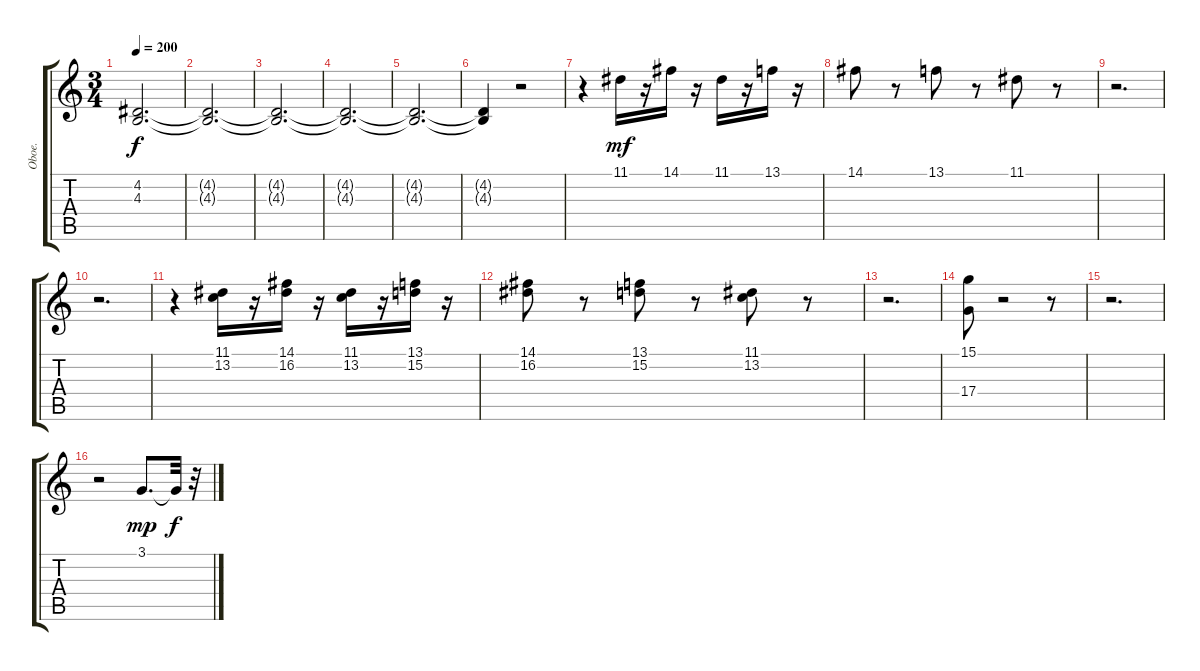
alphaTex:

\track ("Oboe." "Oboe.") {instrument oboe}
\staff {score tabs}
\tuning (E4 B3 G3 D3 A2 E2) {hide}
\ts (3 4)
\tempo 200
\clef g2
\ks c
(4.2{t} 4.3{t}).2{d dy f} |
(4.2{t} 4.3{t}).2{d} |
(4.2{t} 4.3{t}).2{d} |
(4.2{t} 4.3{t}).2{d} |
(4.2{t} 4.3{t}).2{d} |
(4.2{t} 4.3{t}).4 r.2 |
r.4 11.1.16{dy mf} r.16 14.1.16 r.16 11.1.16 r.16 13.1.16 r.16 |
14.1.8 r.8 13.1.8 r.8 11.1.8 r.8 |
r.2{d} |
r.2{d} |
r.4 (11.1 13.2).16 r.16 (14.1 16.2).16 r.16 (11.1 13.2).16 r.16 (13.1 15.2).16 r.16 |
(14.1 16.2).8 r.8 (13.1 15.2).8 r.8 (11.1 13.2).8 r.8 |
r.2{d} |
(15.1 17.4).8 r.2 r.8 |
r.2{d} |
r.2 3.1.8{d dy mp} 3.1{t}.32{dy f} r.32
